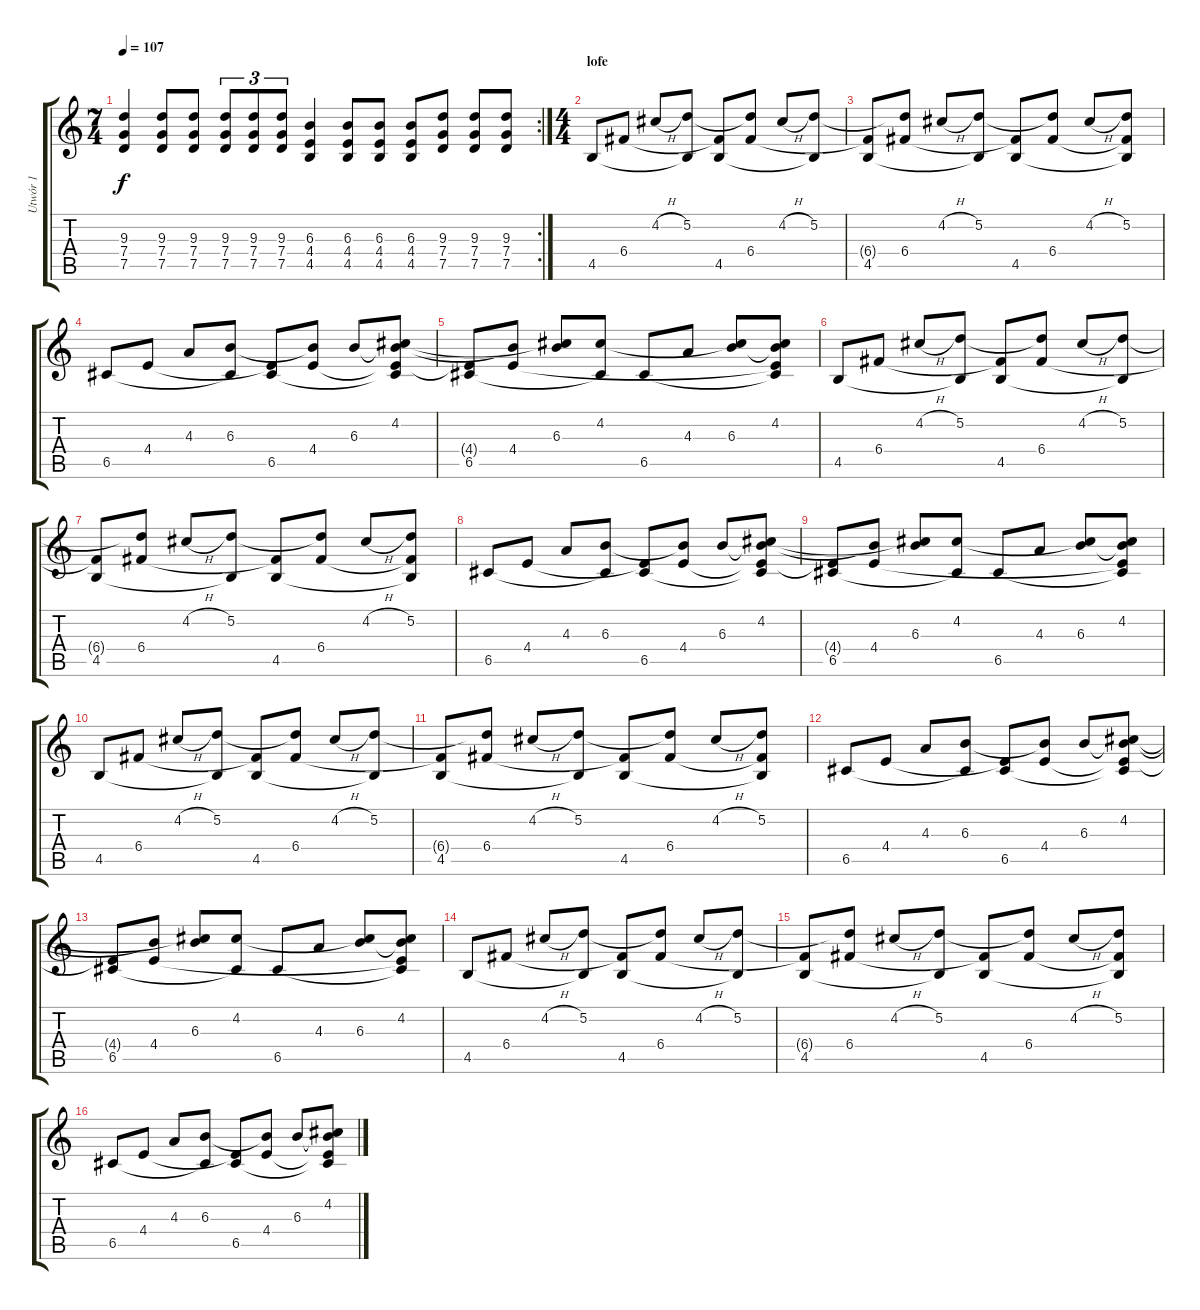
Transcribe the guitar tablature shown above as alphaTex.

\track ("Utwór 1" "Utwór 1") {instrument distortionguitar}
\staff {score tabs}
\tuning (D4 A3 F3 C3 G2 D2) {hide}
\rc 2
\ts (7 4)
\tempo 107
\clef g2
\ks c
(9.3 7.4 7.5).4{dy f} (9.3 7.4 7.5).8 (9.3 7.4 7.5).8 (9.3 7.4 7.5).8{tu (3 2)} (9.3 7.4 7.5).8{tu (3 2)} (9.3 7.4 7.5).8{tu (3 2)} (6.3 4.4 4.5).4 (6.3 4.4 4.5).8 (6.3 4.4 4.5).8 (6.3 4.4 4.5).8 (9.3 7.4 7.5).8 (9.3 7.4 7.5).8 (9.3 7.4 7.5).8 |
\ts (4 4)
\section ("" "lofe")
4.5.8{instrument acousticguitarsteel} 6.4.8 4.2{h}.8 (5.2 4.5{t}).8 (6.4{t} 4.5).8 (5.2{t} 6.4).8 4.2{h}.8 (5.2 4.5{t}).8 |
(6.4{t} 4.5).8{instrument acousticguitarsteel} (5.2{t} 6.4).8 4.2{h}.8 (5.2 4.5{t}).8 (6.4{t} 4.5).8 (5.2{t} 6.4).8 4.2{h}.8 (5.2 6.4{t} 4.5{t}).8 |
6.5.8 4.4.8 4.3.8 (6.3 6.5{t}).8 (4.4{t} 6.5).8 (6.3{t} 4.4).8 6.3.8 (4.2 6.3{t} 4.4{t} 6.5{t}).8 |
(4.4{t} 6.5).8{instrument acousticguitarsteel} (6.3{t} 4.4).8 (4.2{t} 6.3).8 (4.2 6.5{t}).8 6.5.8 4.3.8 (4.2{t} 6.3).8 (4.2 6.3{t} 4.4{t} 6.5{t}).8 |
4.5.8{instrument acousticguitarsteel} 6.4.8 4.2{h}.8 (5.2 4.5{t}).8 (6.4{t} 4.5).8 (5.2{t} 6.4).8 4.2{h}.8 (5.2 4.5{t}).8 |
(6.4{t} 4.5).8{instrument acousticguitarsteel} (5.2{t} 6.4).8 4.2{h}.8 (5.2 4.5{t}).8 (6.4{t} 4.5).8 (5.2{t} 6.4).8 4.2{h}.8 (5.2 6.4{t} 4.5{t}).8 |
6.5.8 4.4.8 4.3.8 (6.3 6.5{t}).8 (4.4{t} 6.5).8 (6.3{t} 4.4).8 6.3.8 (4.2 6.3{t} 4.4{t} 6.5{t}).8 |
(4.4{t} 6.5).8{instrument acousticguitarsteel} (6.3{t} 4.4).8 (4.2{t} 6.3).8 (4.2 6.5{t}).8 6.5.8 4.3.8 (4.2{t} 6.3).8 (4.2 6.3{t} 4.4{t} 6.5{t}).8 |
4.5.8{instrument acousticguitarsteel} 6.4.8 4.2{h}.8 (5.2 4.5{t}).8 (6.4{t} 4.5).8 (5.2{t} 6.4).8 4.2{h}.8 (5.2 4.5{t}).8 |
(6.4{t} 4.5).8{instrument acousticguitarsteel} (5.2{t} 6.4).8 4.2{h}.8 (5.2 4.5{t}).8 (6.4{t} 4.5).8 (5.2{t} 6.4).8 4.2{h}.8 (5.2 6.4{t} 4.5{t}).8 |
6.5.8 4.4.8 4.3.8 (6.3 6.5{t}).8 (4.4{t} 6.5).8 (6.3{t} 4.4).8 6.3.8 (4.2 6.3{t} 4.4{t} 6.5{t}).8 |
(4.4{t} 6.5).8{instrument acousticguitarsteel} (6.3{t} 4.4).8 (4.2{t} 6.3).8 (4.2 6.5{t}).8 6.5.8 4.3.8 (4.2{t} 6.3).8 (4.2 6.3{t} 4.4{t} 6.5{t}).8 |
4.5.8{instrument acousticguitarsteel} 6.4.8 4.2{h}.8 (5.2 4.5{t}).8 (6.4{t} 4.5).8 (5.2{t} 6.4).8 4.2{h}.8 (5.2 4.5{t}).8 |
(6.4{t} 4.5).8{instrument acousticguitarsteel} (5.2{t} 6.4).8 4.2{h}.8 (5.2 4.5{t}).8 (6.4{t} 4.5).8 (5.2{t} 6.4).8 4.2{h}.8 (5.2 6.4{t} 4.5{t}).8 |
6.5.8{instrument acousticguitarsteel} 4.4.8 4.3.8 (6.3 6.5{t}).8 (4.4{t} 6.5).8 (6.3{t} 4.4).8 6.3.8 (4.2 6.3{t} 4.4{t} 6.5{t}).8
